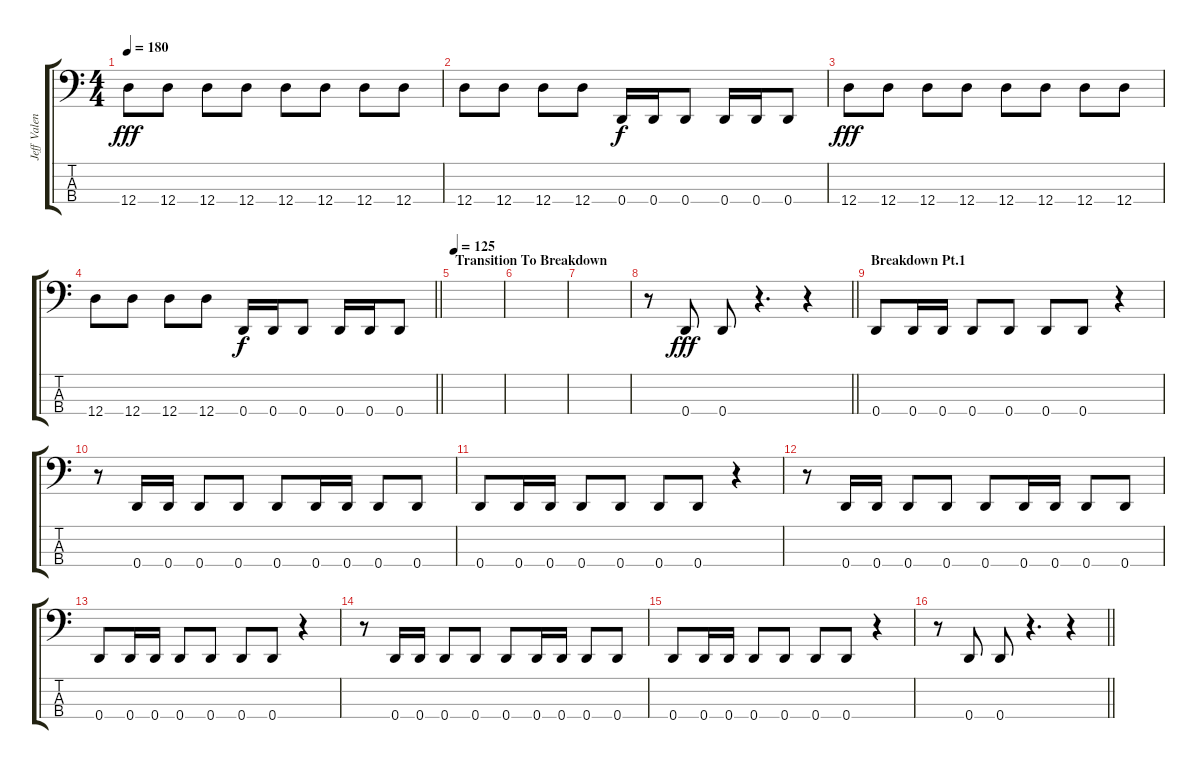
\track ("Jeff Valentine " "Jeff Valen") {instrument electricbassfinger}
\staff {score tabs}
\tuning (G2 D2 A1 D1) {hide}
\ts (4 4)
\tempo 180
\clef f4
\ks c
12.4.8{dy fff} 12.4.8 12.4.8 12.4.8 12.4.8 12.4.8 12.4.8 12.4.8 |
12.4.8 12.4.8 12.4.8 12.4.8 0.4.16{dy f} 0.4.16 0.4.8 0.4.16 0.4.16 0.4.8 |
12.4.8{dy fff} 12.4.8 12.4.8 12.4.8 12.4.8 12.4.8 12.4.8 12.4.8 |
\barLineRight lightlight
12.4.8 12.4.8 12.4.8 12.4.8 0.4.16{dy f} 0.4.16 0.4.8 0.4.16 0.4.16 0.4.8 |
\section ("" "Transition To Breakdown")
\tempo 125
|
|
|
\barLineRight lightlight
r.8 0.4.8{dy fff} 0.4.8 r.4{d} r.4 |
\section ("" "Breakdown Pt.1")
0.4.8 0.4.16 0.4.16 0.4.8 0.4.8 0.4.8 0.4.8 r.4 |
r.8 0.4.16 0.4.16 0.4.8 0.4.8 0.4.8 0.4.16 0.4.16 0.4.8 0.4.8 |
0.4.8 0.4.16 0.4.16 0.4.8 0.4.8 0.4.8 0.4.8 r.4 |
r.8 0.4.16 0.4.16 0.4.8 0.4.8 0.4.8 0.4.16 0.4.16 0.4.8 0.4.8 |
0.4.8 0.4.16 0.4.16 0.4.8 0.4.8 0.4.8 0.4.8 r.4 |
r.8 0.4.16 0.4.16 0.4.8 0.4.8 0.4.8 0.4.16 0.4.16 0.4.8 0.4.8 |
0.4.8 0.4.16 0.4.16 0.4.8 0.4.8 0.4.8 0.4.8 r.4 |
\barLineRight lightlight
r.8 0.4.8 0.4.8 r.4{d} r.4
